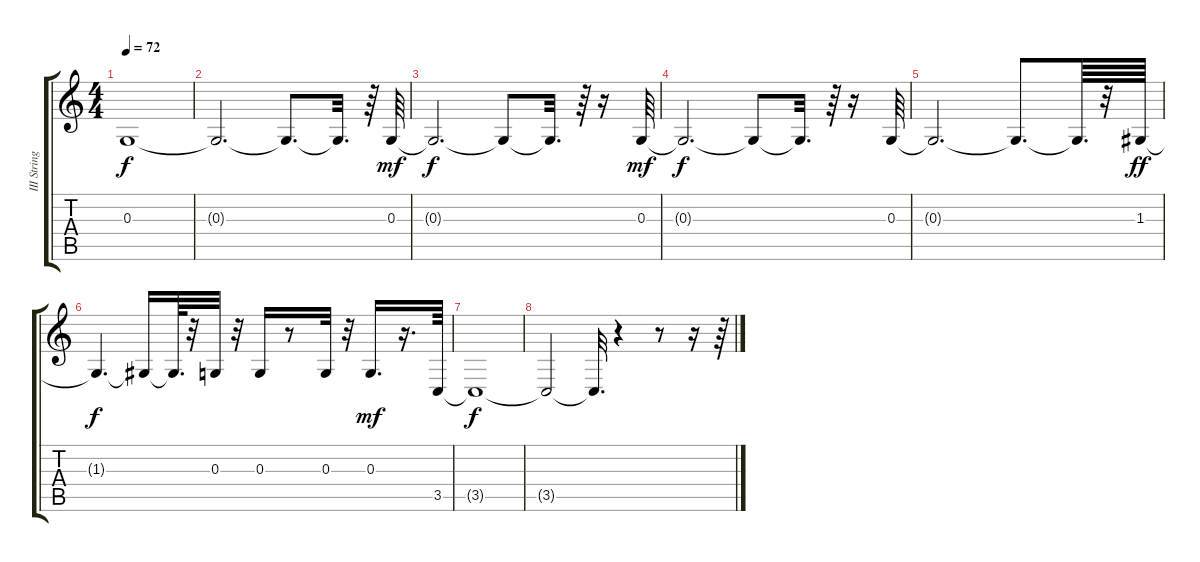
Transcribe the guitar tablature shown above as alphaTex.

\track ("III Strings" "III String") {instrument stringensemble1}
\staff {score tabs}
\tuning (E4 B3 G3 D3 A2 E2) {hide}
\ts (4 4)
\tempo 72
\clef g2
\ks c
0.3{t}.1{dy f} |
0.3{t}.2{d} 0.3{t}.8{d} 0.3{t}.32{d} r.64 0.3.64{dy mf} |
0.3{t}.2{d dy f} 0.3{t}.8 0.3{t}.32{d} r.64 r.16 0.3.64{dy mf} |
0.3{t}.2{d dy f} 0.3{t}.8 0.3{t}.32{d} r.64 r.16 0.3.64 |
0.3{t}.2{d} 0.3{t}.8{d} 0.3{t}.64{d} r.32 1.3.64{dy ff} |
1.3{t}.4{d dy f} 1.3{t}.16 1.3{t}.64{d} r.32 0.3.32 r.32 0.3.16 r.8 0.3.32 r.32 0.3.16{d dy mf} r.16{d} 3.5.64 |
3.5{t}.1{dy f} |
3.5{t}.2 3.5{t}.32{d} r.4 r.8 r.16 r.64
